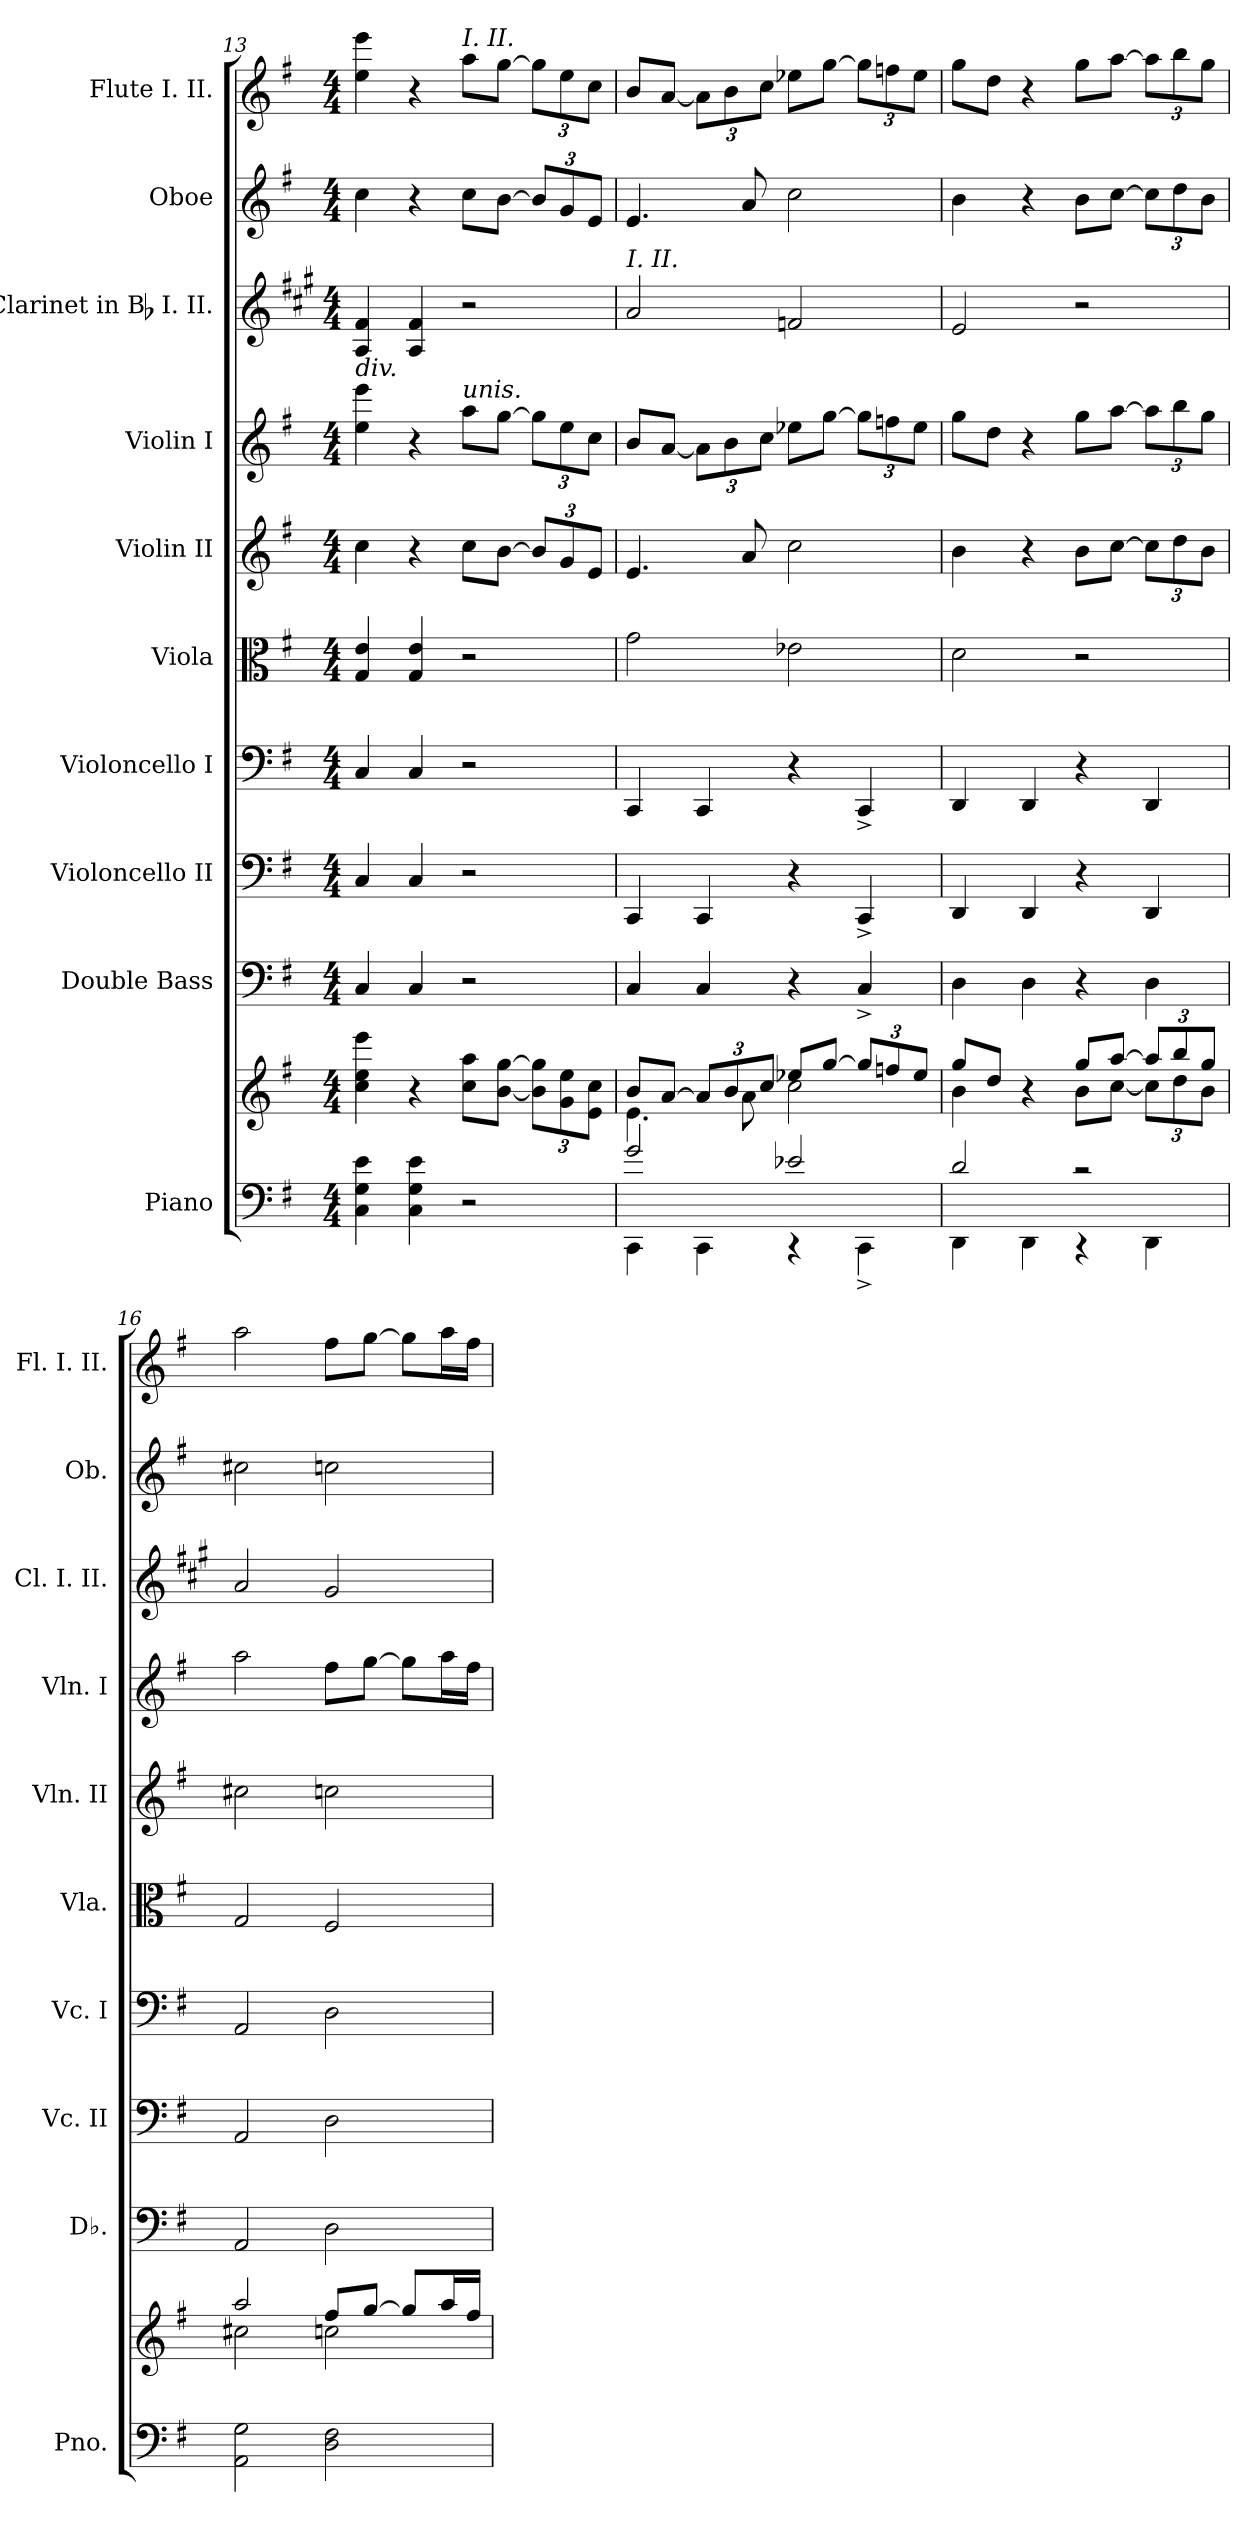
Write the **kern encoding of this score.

**kern	**kern	**kern	**kern	**kern	**kern	**kern	**kern	**kern	**kern	**kern
*part10	*part10	*part9	*part8	*part7	*part6	*part5	*part4	*part3	*part2	*part1
*staff11	*staff10	*staff9	*staff8	*staff7	*staff6	*staff5	*staff4	*staff3	*staff2	*staff1
*I"Piano	*	*I"Double Bass	*I"Violoncello II	*I"Violoncello I	*I"Viola	*I"Violin II	*I"Violin I	*I"Clarinet in Bb I. II.	*I"Oboe	*I"Flute I. II.
*I'Pno.	*	*I'Db.	*I'Vc. II	*I'Vc. I	*I'Vla.	*I'Vln. II	*I'Vln. I	*I'Cl. I. II.	*I'Ob.	*I'Fl. I. II.
*clefF4	*clefG2	*clefF4	*clefF4	*clefF4	*clefC3	*clefG2	*clefG2	*clefG2	*clefG2	*clefG2
*	*	*ITrd7c12	*	*	*	*	*	*ITrd1c2	*	*
*k[f#]	*k[f#]	*k[f#]	*k[f#]	*k[f#]	*k[f#]	*k[f#]	*k[f#]	*k[f#]	*k[f#]	*k[f#]
*G:	*G:	*G:	*G:	*G:	*G:	*G:	*G:	*G:	*G:	*G:
*M4/4	*M4/4	*M4/4	*M4/4	*M4/4	*M4/4	*M4/4	*M4/4	*M4/4	*M4/4	*M4/4
=13	=13	=13	=13	=13	=13	=13	=13	=13	=13	=13
!	!	!	!	!	!	!	!LO:TX:a:i:t=div.	!	!	!
4C\ 4G\ 4e\	4cc\ 4ee\ 4eee\	4CC/	4C/	4C/	4G/ 4e/	4cc\	4ee\ 4eee\	4G/ 4e/	4cc\	4ee\ 4eee\
4C\ 4G\ 4e\	4r	4CC/	4C/	4C/	4G/ 4e/	4r	4r	4G/ 4e/	4r	4r
!	!	!	!	!	!	!	!	!	!	!LO:TX:a:i:t=I. II.
!	!	!	!	!	!	!	!LO:TX:a:i:t=unis.	!	!	!
2r	8cc\ 8aa\L	2r	2r	2r	2r	8cc\L	8aa\L	2r	8cc\L	8aa\L
.	[8b\ [8gg\J	.	.	.	.	[8b\J	[8gg\J	.	[8b\J	[8gg\J
*	*Xbrackettup	*	*	*	*	*Xbrackettup	*Xbrackettup	*	*Xbrackettup	*Xbrackettup
.	12b\] 12gg\]L	.	.	.	.	12b/L]	12gg\L]	.	12b/L]	12gg\L]
.	12g\ 12ee\	.	.	.	.	12g/	12ee\	.	12g/	12ee\
.	12e\ 12cc\J	.	.	.	.	12e/J	12cc\J	.	12e/J	12cc\J
!!LO:LB:g=z
=14	=14	=14	=14	=14	=14	=14	=14	=14	=14	=14
*^	*^	*	*	*	*	*	*	*	*	*
!	!	!	!	!	!	!	!	!	!	!LO:TX:a:i:t=I. II.	!	!
2g/	4CC\	8b/L	4.e\	4CC/	4CC/	4CC/	2g\	4.e/	8b/L	2g/	4.e/	8b/L
.	.	[8a/J	.	.	.	.	.	.	[8a/J	.	.	[8a/J
.	4CC\	12a/L]	.	4CC/	4CC/	4CC/	.	.	12a\L]	.	.	12a\L]
.	.	12b/	.	.	.	.	.	.	12b\	.	.	12b\
.	.	.	8a\	.	.	.	.	8a/	.	.	8a/	.
.	.	12cc/J	.	.	.	.	.	.	12cc\J	.	.	12cc\J
2e-X/	4r	8ee-X/L	2cc\	4r	4r	4r	2e-X\	2cc\	8ee-X\L	2e-X/	2cc\	8ee-X\L
.	.	[8gg/J	.	.	.	.	.	.	[8gg\J	.	.	[8gg\J
.	4CC^\	12gg/L]	.	4CC^/	4CC^/	4CC^/	.	.	12gg\L]	.	.	12gg\L]
.	.	12ffn/	.	.	.	.	.	.	12ffn\	.	.	12ffn\
.	.	12ee-/J	.	.	.	.	.	.	12ee-\J	.	.	12ee-\J
=15	=15	=15	=15	=15	=15	=15	=15	=15	=15	=15	=15	=15
2d/	4DD\	8gg/L	4b\	4DD\	4DD/	4DD/	2d\	4b\	8gg\L	2d/	4b\	8gg\L
.	.	8dd/J	.	.	.	.	.	.	8dd\J	.	.	8dd\J
.	4DD\	4r	4ryy	4DD\	4DD/	4DD/	.	4r	4r	.	4r	4r
2r	4r	8gg/L	8b\L	4r	4r	4r	2r	8b\L	8gg\L	2r	8b\L	8gg\L
.	.	[8aa/J	[8cc\J	.	.	.	.	[8cc\J	[8aa\J	.	[8cc\J	[8aa\J
.	4DD\	12aa/L]	12cc\L]	4DD\	4DD/	4DD/	.	12cc\L]	12aa\L]	.	12cc\L]	12aa\L]
.	.	12bb/	12dd\	.	.	.	.	12dd\	12bb\	.	12dd\	12bb\
.	.	12gg/J	12b\J	.	.	.	.	12b\J	12gg\J	.	12b\J	12gg\J
*v	*v	*	*	*	*	*	*	*	*	*	*	*
=16	=16	=16	=16	=16	=16	=16	=16	=16	=16	=16	=16
2AA\ 2G\	2aa/	2cc#X\	2AAA/	2AA/	2AA/	2G/	2cc#X\	2aa\	2g/	2cc#X\	2aa\
2D\ 2F#\	8ff#/L	2ccn\	2DD\	2D\	2D\	2F#/	2ccn\	8ff#\L	2f#/	2ccn\	8ff#\L
.	[8gg/J	.	.	.	.	.	.	[8gg\J	.	.	[8gg\J
.	8gg/L]	.	.	.	.	.	.	8gg\L]	.	.	8gg\L]
.	16aa/L	.	.	.	.	.	.	16aa\L	.	.	16aa\L
.	16ff#/JJ	.	.	.	.	.	.	16ff#\JJ	.	.	16ff#\JJ
*	*v	*v	*	*	*	*	*	*	*	*	*
=	=	=	=	=	=	=	=	=	=	=
*-	*-	*-	*-	*-	*-	*-	*-	*-	*-	*-
